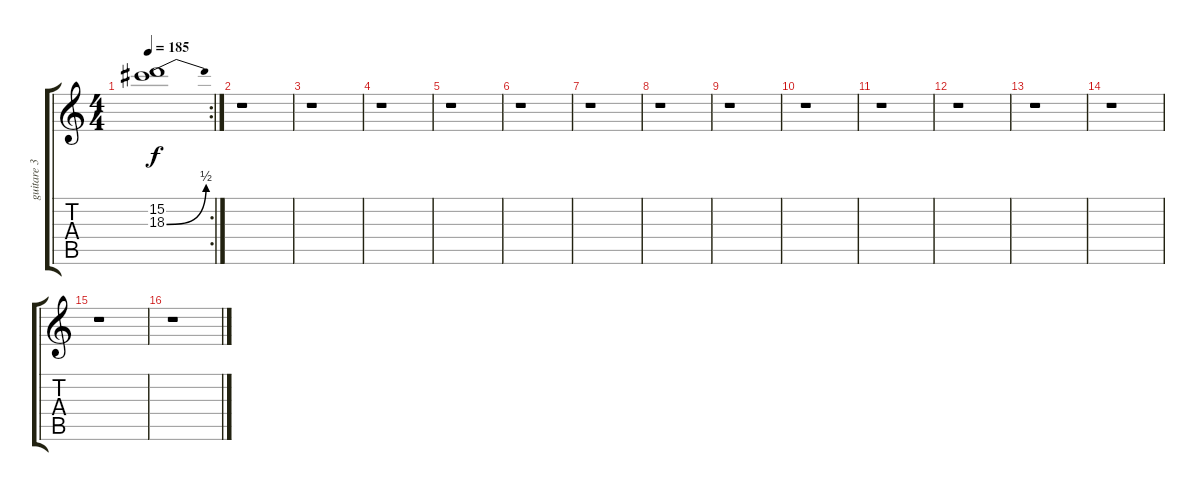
\track ("guitare 3 & fill" "guitare 3 ") {instrument distortionguitar}
\staff {score tabs}
\tuning (E4 B3 G3 D3 A2 E2) {hide}
\rc 2
\ts (4 4)
\tempo 185
\clef g2
\ks c
(15.2 18.3{be (bend 0 0 60 2)}).1{dy f} |
r.1 |
r.1 |
r.1 |
r.1 |
r.1 |
r.1 |
r.1 |
r.1 |
r.1 |
r.1 |
r.1 |
r.1 |
r.1 |
r.1 |
r.1
